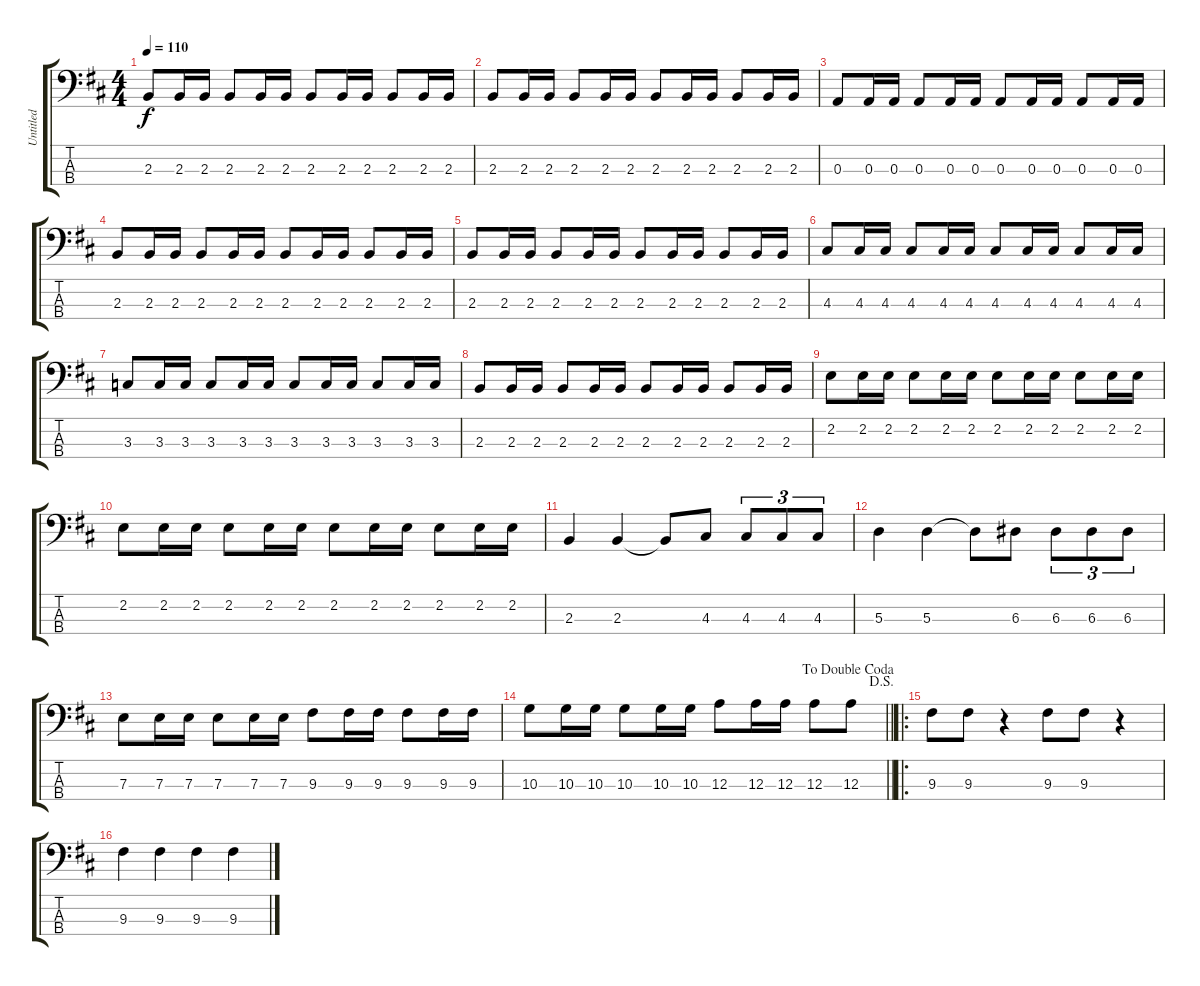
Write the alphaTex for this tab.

\track ("Untitled" "Untitled") {instrument electricbassfinger}
\staff {score tabs}
\tuning (G2 D2 A1 E1) {hide}
\ts (4 4)
\tempo 110
\clef f4
\ks d
2.3.8{dy f} 2.3.16 2.3.16 2.3.8 2.3.16 2.3.16 2.3.8 2.3.16 2.3.16 2.3.8 2.3.16 2.3.16 |
2.3.8 2.3.16 2.3.16 2.3.8 2.3.16 2.3.16 2.3.8 2.3.16 2.3.16 2.3.8 2.3.16 2.3.16 |
0.3.8 0.3.16 0.3.16 0.3.8 0.3.16 0.3.16 0.3.8 0.3.16 0.3.16 0.3.8 0.3.16 0.3.16 |
2.3.8 2.3.16 2.3.16 2.3.8 2.3.16 2.3.16 2.3.8 2.3.16 2.3.16 2.3.8 2.3.16 2.3.16 |
2.3.8 2.3.16 2.3.16 2.3.8 2.3.16 2.3.16 2.3.8 2.3.16 2.3.16 2.3.8 2.3.16 2.3.16 |
4.3.8 4.3.16 4.3.16 4.3.8 4.3.16 4.3.16 4.3.8 4.3.16 4.3.16 4.3.8 4.3.16 4.3.16 |
3.3.8 3.3.16 3.3.16 3.3.8 3.3.16 3.3.16 3.3.8 3.3.16 3.3.16 3.3.8 3.3.16 3.3.16 |
2.3.8 2.3.16 2.3.16 2.3.8 2.3.16 2.3.16 2.3.8 2.3.16 2.3.16 2.3.8 2.3.16 2.3.16 |
2.2.8 2.2.16 2.2.16 2.2.8 2.2.16 2.2.16 2.2.8 2.2.16 2.2.16 2.2.8 2.2.16 2.2.16 |
2.2.8 2.2.16 2.2.16 2.2.8 2.2.16 2.2.16 2.2.8 2.2.16 2.2.16 2.2.8 2.2.16 2.2.16 |
2.3.4 2.3.4 2.3{t}.8 4.3.8 4.3.8{tu (3 2)} 4.3.8{tu (3 2)} 4.3.8{tu (3 2)} |
5.3.4 5.3.4 5.3{t}.8 6.3.8 6.3.8{tu (3 2)} 6.3.8{tu (3 2)} 6.3.8{tu (3 2)} |
7.3.8 7.3.16 7.3.16 7.3.8 7.3.16 7.3.16 9.3.8 9.3.16 9.3.16 9.3.8 9.3.16 9.3.16 |
\jump dalsegno
\jump dadoublecoda
\barLineRight lightlight
10.3.8 10.3.16 10.3.16 10.3.8 10.3.16 10.3.16 12.3.8 12.3.16 12.3.16 12.3.8 12.3.8 |
\ro
9.3.8 9.3.8 r.4 9.3.8 9.3.8 r.4 |
9.3.4 9.3.4 9.3.4 9.3.4
